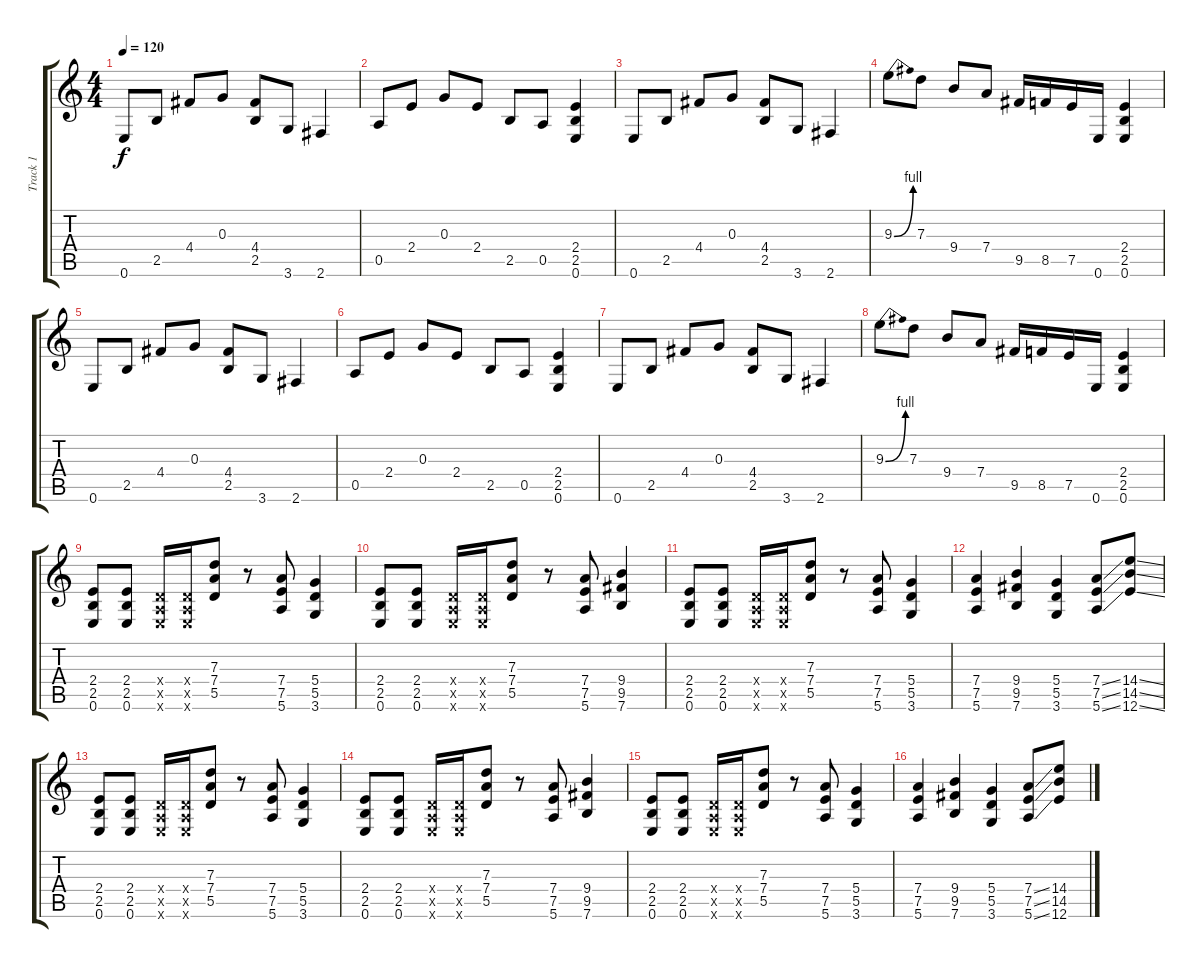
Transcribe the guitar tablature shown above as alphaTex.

\track ("Track 1" "Track 1") {instrument electricguitarclean}
\staff {score tabs}
\tuning (E4 B3 G3 D3 A2 E2) {hide}
\ts (4 4)
\tempo 120
\clef g2
\ks c
0.6.8{dy f instrument electricguitarclean} 2.5.8 4.4.8 0.3.8 (4.4 2.5).8 3.6.8 2.6.4 |
0.5.8 2.4.8 0.3.8 2.4.8 2.5.8 0.5.8 (2.4 2.5 0.6).4 |
0.6.8 2.5.8 4.4.8 0.3.8 (4.4 2.5).8 3.6.8 2.6.4 |
9.3{be (bend 0 0 60 4)}.8 7.3.8 9.4.8 7.4.8 9.5.16 8.5.16 7.5.16 0.6.16 (2.4 2.5 0.6).4 |
0.6.8 2.5.8 4.4.8 0.3.8 (4.4 2.5).8 3.6.8 2.6.4 |
0.5.8 2.4.8 0.3.8 2.4.8 2.5.8 0.5.8 (2.4 2.5 0.6).4 |
0.6.8 2.5.8 4.4.8 0.3.8 (4.4 2.5).8 3.6.8 2.6.4 |
9.3{be (bend 0 0 60 4)}.8 7.3.8 9.4.8 7.4.8 9.5.16 8.5.16 7.5.16 0.6.16 (2.4 2.5 0.6).4 |
(2.4 2.5 0.6).8 (2.4 2.5 0.6).8 (0.4{x} 0.5{x} 0.6{x}).16 (0.4{x} 0.5{x} 0.6{x}).16 (7.3 7.4 5.5).8 r.8 (7.4 7.5 5.6).8 (5.4 5.5 3.6).4 |
(2.4 2.5 0.6).8 (2.4 2.5 0.6).8 (0.4{x} 0.5{x} 0.6{x}).16 (0.4{x} 0.5{x} 0.6{x}).16 (7.3 7.4 5.5).8 r.8 (7.4 7.5 5.6).8 (9.4 9.5 7.6).4 |
(2.4 2.5 0.6).8 (2.4 2.5 0.6).8 (0.4{x} 0.5{x} 0.6{x}).16 (0.4{x} 0.5{x} 0.6{x}).16 (7.3 7.4 5.5).8 r.8 (7.4 7.5 5.6).8 (5.4 5.5 3.6).4 |
(7.4 7.5 5.6).4 (9.4 9.5 7.6).4 (5.4 5.5 3.6).4 (7.4{ss} 7.5{ss} 5.6{ss}).8 (14.4{ss} 14.5{ss} 12.6{ss}).8 |
(2.4 2.5 0.6).8 (2.4 2.5 0.6).8 (0.4{x} 0.5{x} 0.6{x}).16 (0.4{x} 0.5{x} 0.6{x}).16 (7.3 7.4 5.5).8 r.8 (7.4 7.5 5.6).8 (5.4 5.5 3.6).4 |
(2.4 2.5 0.6).8 (2.4 2.5 0.6).8 (0.4{x} 0.5{x} 0.6{x}).16 (0.4{x} 0.5{x} 0.6{x}).16 (7.3 7.4 5.5).8 r.8 (7.4 7.5 5.6).8 (9.4 9.5 7.6).4 |
(2.4 2.5 0.6).8 (2.4 2.5 0.6).8 (0.4{x} 0.5{x} 0.6{x}).16 (0.4{x} 0.5{x} 0.6{x}).16 (7.3 7.4 5.5).8 r.8 (7.4 7.5 5.6).8 (5.4 5.5 3.6).4 |
(7.4 7.5 5.6).4 (9.4 9.5 7.6).4 (5.4 5.5 3.6).4 (7.4{ss} 7.5{ss} 5.6{ss}).8 (14.4{ss} 14.5{ss} 12.6{ss}).8
